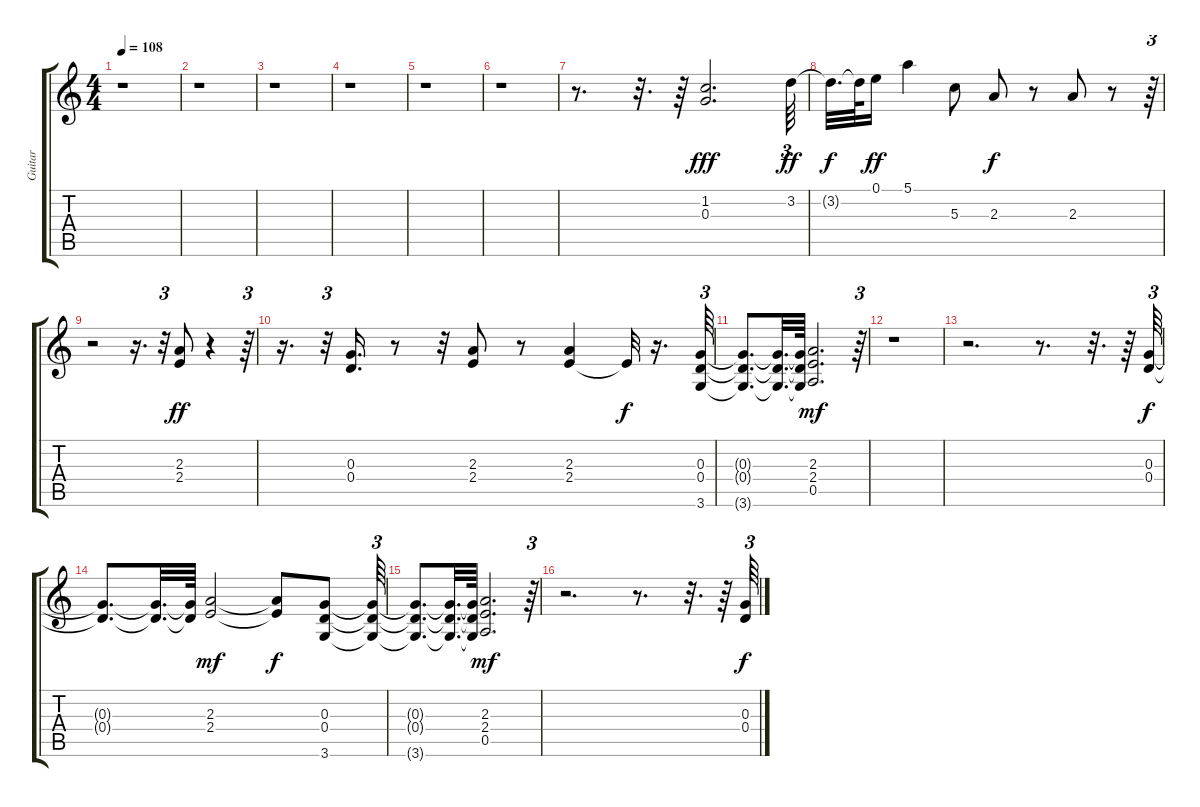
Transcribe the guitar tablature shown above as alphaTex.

\track ("Guitar" "Guitar") {instrument distortionguitar}
\staff {score tabs}
\tuning (E4 B3 G3 D3 A2 E2) {hide}
\ts (4 4)
\tempo 108
\clef g2
\ks c
r.1{dy mp} |
r.1 |
r.1 |
r.1 |
r.1 |
r.1 |
r.8{d} r.32{d} r.64 (1.2 0.3).2{d dy fff} 3.2.64{tu (3 2) dy ff} |
3.2{t}.32{d dy f} 3.2{t}.64 0.1.16{dy ff} 5.1.4 5.3.8 2.3.8{dy f} r.8 2.3.8 r.8 r.64{tu (3 2)} |
r.2 r.16{d} r.32{tu (3 2)} (2.3 2.4).8{dy ff} r.4 r.64{tu (3 2)} |
r.16{d} r.32{tu (3 2)} (0.3 0.4).16{d} r.8 r.32 (2.3 2.4).8 r.8 (2.3 2.4).4 2.4{t}.32{dy f} r.16{d} (0.3 0.4 3.6).64{tu (3 2)} |
(0.3{t} 0.4{t} 3.6{t}).8{d} (0.3{t} 0.4{t} 3.6{t}).32{d} (0.3{t} 0.4{t} 3.6{t}).64 (2.3 2.4 0.5).2{d dy mf} r.64{tu (3 2)} |
r.1 |
r.2{d} r.8{d} r.32{d} r.64 (0.3 0.4).64{tu (3 2) dy f} |
(0.3{t} 0.4{t}).8{d} (0.3{t} 0.4{t}).32{d} (0.3{t} 0.4{t}).64 (2.3 2.4).2{dy mf} (2.3{t} 2.4{t}).8{dy f} (0.3 0.4 3.6).8 (0.3{t} 0.4{t} 3.6{t}).64{tu (3 2)} |
(0.3{t} 0.4{t} 3.6{t}).8{d} (0.3{t} 0.4{t} 3.6{t}).32{d} (0.3{t} 0.4{t} 3.6{t}).64 (2.3 2.4 0.5).2{d dy mf} r.64{tu (3 2)} |
r.2{d} r.8{d} r.32{d} r.64 (0.3 0.4).64{tu (3 2) dy f}
